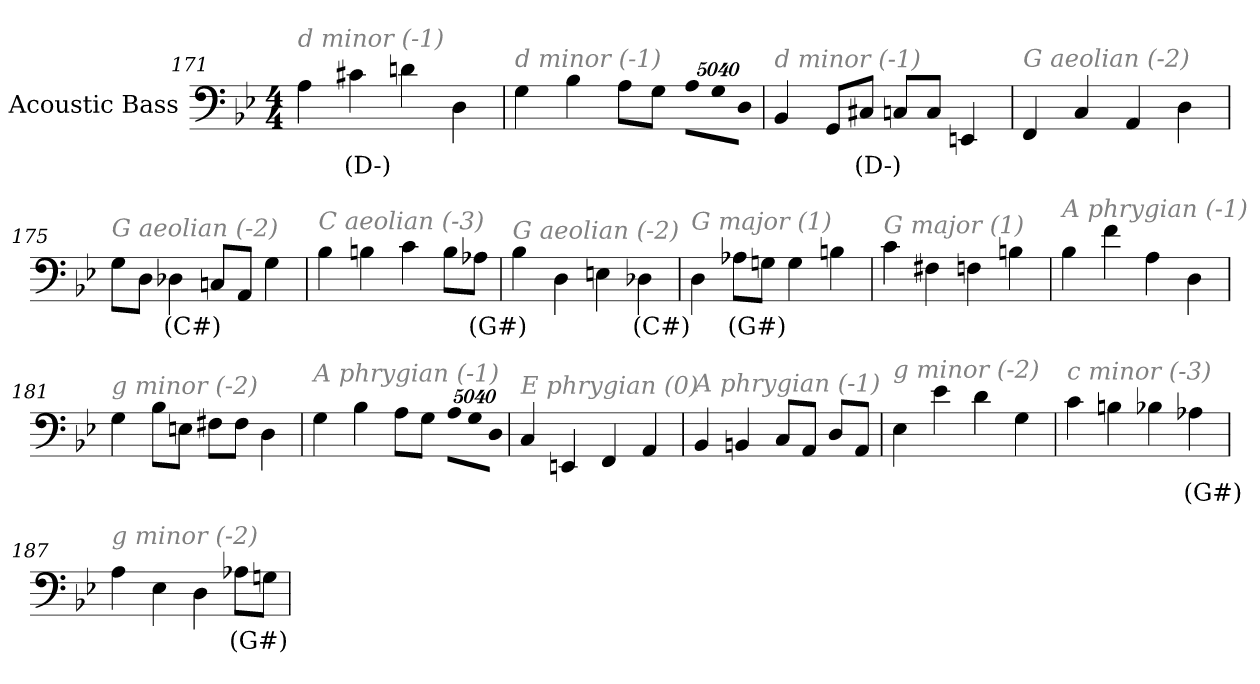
**kern	**text
*part1	*part1
*staff1	*staff1
*I"Acoustic Bass	*
*clefF4	*
*ITrd7c12	*
*k[b-e-]	*
*B-:	*
*M4/4	*
=171	=171
!LO:TX:i:color=#808080:t=d minor (-1)	!
4AA	.
4C#Xi	(D-)
4Dn	.
4DD	.
=172	=172
!LO:TX:i:color=#808080:t=d minor (-1)	!
4GG	.
4BB-	.
8AAL	.
8GGJ	.
!LO:N:vis=8	!
40320%3347AAL	.
!LO:N:vis=8	!
40320%3347GG	.
!LO:N:vis=8	!
40320%3347DDJ	.
=173	=173
!LO:TX:i:color=#808080:t=d minor (-1)	!
4BBB-	.
8GGGL	.
8CC#XiJ	(D-)
8CCL	.
8CCJ	.
4EEEn	.
=174	=174
!LO:TX:i:color=#808080:t=G aeolian (-2)	!
4FFF	.
4CC	.
4AAA	.
4DD	.
=175	=175
!LO:TX:i:color=#808080:t=G aeolian (-2)	!
8GGL	.
8DDJ	.
4DD-Xi	(C#)
8CCnL	.
8AAAJ	.
4GG	.
=176	=176
!LO:TX:i:color=#808080:t=C aeolian (-3)	!
4BB-	.
4BBn	.
4C	.
8BBL	.
8AA-XiJ	(G#)
=177	=177
!LO:TX:i:color=#808080:t=G aeolian (-2)	!
4BB-	.
4DD	.
4EEn	.
4DD-Xi	(C#)
=178	=178
!LO:TX:i:color=#808080:t=G major (1)	!
4DD	.
8AA-XiL	(G#)
8GGnJ	.
4GG	.
4BBn	.
=179	=179
!LO:TX:i:color=#808080:t=G major (1)	!
4C	.
4FF#X	.
4FFn	.
4BBn	.
=180	=180
!LO:TX:i:color=#808080:t=A phrygian (-1)	!
4BB-	.
4F	.
4AA	.
4DD	.
=181	=181
!LO:TX:i:color=#808080:t=g minor (-2)	!
4GG	.
8BB-L	.
8EEnJ	.
8FF#XL	.
8FF#J	.
4DD	.
=182	=182
!LO:TX:i:color=#808080:t=A phrygian (-1)	!
4GG	.
4BB-	.
8AAL	.
8GGJ	.
!LO:N:vis=8	!
40320%3347AAL	.
!LO:N:vis=8	!
40320%3347GG	.
!LO:N:vis=8	!
40320%3347DDJ	.
=183	=183
!LO:TX:i:color=#808080:t=E phrygian (0)	!
4CC	.
4EEEn	.
4FFF	.
4AAA	.
=184	=184
!LO:TX:i:color=#808080:t=A phrygian (-1)	!
4BBB-	.
4BBBn	.
8CCL	.
8AAAJ	.
8DDL	.
8AAAJ	.
=185	=185
!LO:TX:i:color=#808080:t=g minor (-2)	!
4EE-	.
4E-	.
4D	.
4GG	.
=186	=186
!LO:TX:i:color=#808080:t=c minor (-3)	!
4C	.
4BBn	.
4BB-X	.
4AA-Xi	(G#)
=187	=187
!LO:TX:i:color=#808080:t=g minor (-2)	!
4AA	.
4EE-	.
4DD	.
8AA-XiL	(G#)
8GGnJ	.
=	=
*-	*-
